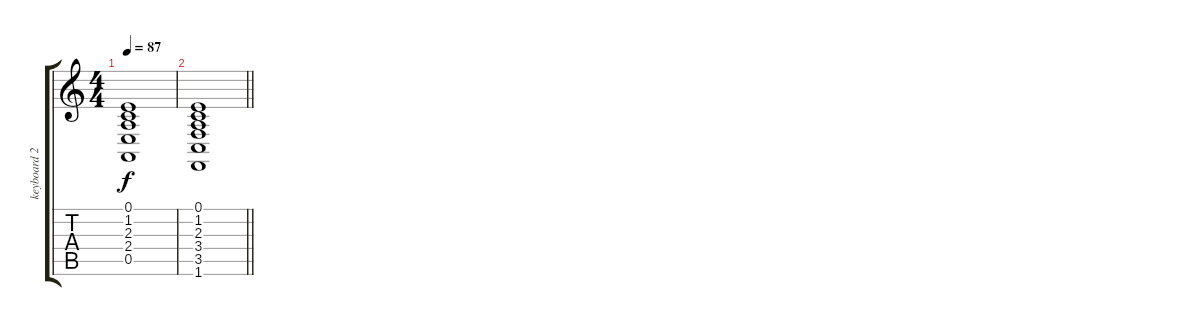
\track ("keyboard 2" "keyboard 2") {instrument pad2warm}
\staff {score tabs}
\tuning (E4 B3 G3 D3 A2 E2) {hide}
\ts (4 4)
\tempo 87
\clef g2
\ks c
(0.1 1.2 2.3 2.4 0.5).1{dy f} |
\barLineRight lightlight
(0.1 1.2 2.3 3.4 3.5 1.6).1
